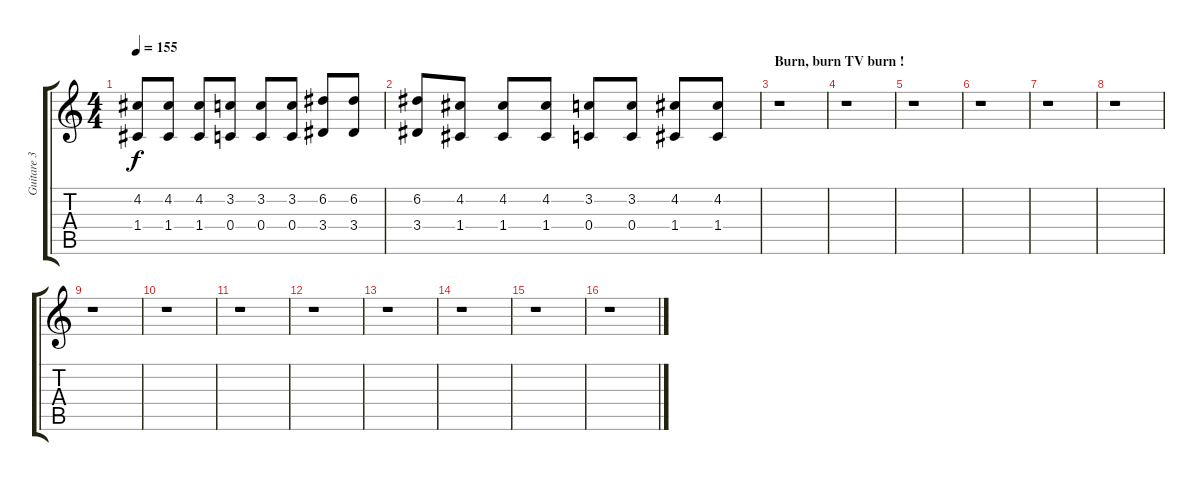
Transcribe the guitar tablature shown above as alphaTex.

\track ("Guitare 3" "Guitare 3") {instrument distortionguitar}
\staff {score tabs}
\tuning (D4 A3 F3 C3 G2 C2) {hide}
\ts (4 4)
\tempo 155
\clef g2
\ks c
(4.2 1.4).8{dy f} (4.2 1.4).8 (4.2 1.4).8 (3.2 0.4).8 (3.2 0.4).8 (3.2 0.4).8 (6.2 3.4).8 (6.2 3.4).8 |
(6.2 3.4).8 (4.2 1.4).8 (4.2 1.4).8 (4.2 1.4).8 (3.2 0.4).8 (3.2 0.4).8 (4.2 1.4).8 (4.2 1.4).8 |
\section ("" "Burn, burn TV burn !")
r.1 |
r.1 |
r.1 |
r.1 |
r.1 |
r.1 |
r.1 |
r.1 |
r.1 |
r.1 |
r.1 |
r.1 |
r.1 |
r.1
